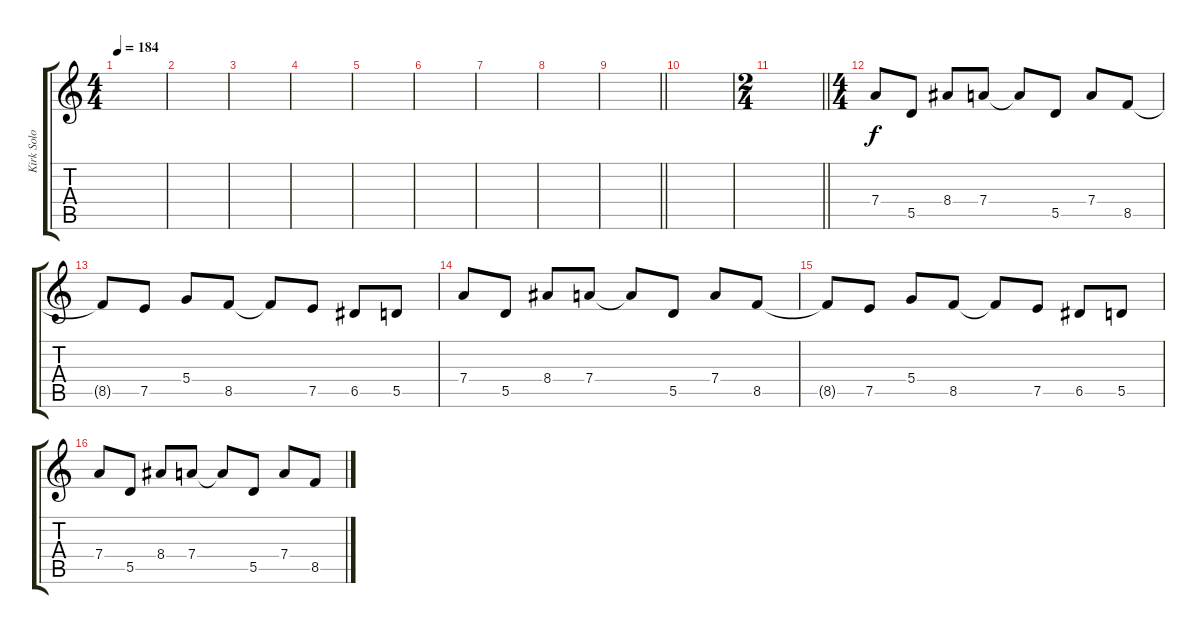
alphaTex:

\track ("Kirk Solo" "Kirk Solo") {instrument distortionguitar}
\staff {score tabs}
\tuning (E4 B3 G3 D3 A2 D2) {hide}
\ts (4 4)
\tempo 184
\clef g2
\ks c
|
|
|
|
|
|
|
|
\barLineRight lightlight
|
|
\ts (2 4)
\barLineRight lightlight
|
\ts (4 4)
\section ("" "")
7.4.8 5.5.8 8.4.8 7.4.8 7.4{t}.8 5.5.8 7.4.8 8.5.8 |
8.5{t}.8 7.5.8 5.4.8 8.5.8 8.5{t}.8 7.5.8 6.5.8 5.5.8 |
7.4.8 5.5.8 8.4.8 7.4.8 7.4{t}.8 5.5.8 7.4.8 8.5.8 |
8.5{t}.8 7.5.8 5.4.8 8.5.8 8.5{t}.8 7.5.8 6.5.8 5.5.8 |
7.4.8 5.5.8 8.4.8 7.4.8 7.4{t}.8 5.5.8 7.4.8 8.5.8
